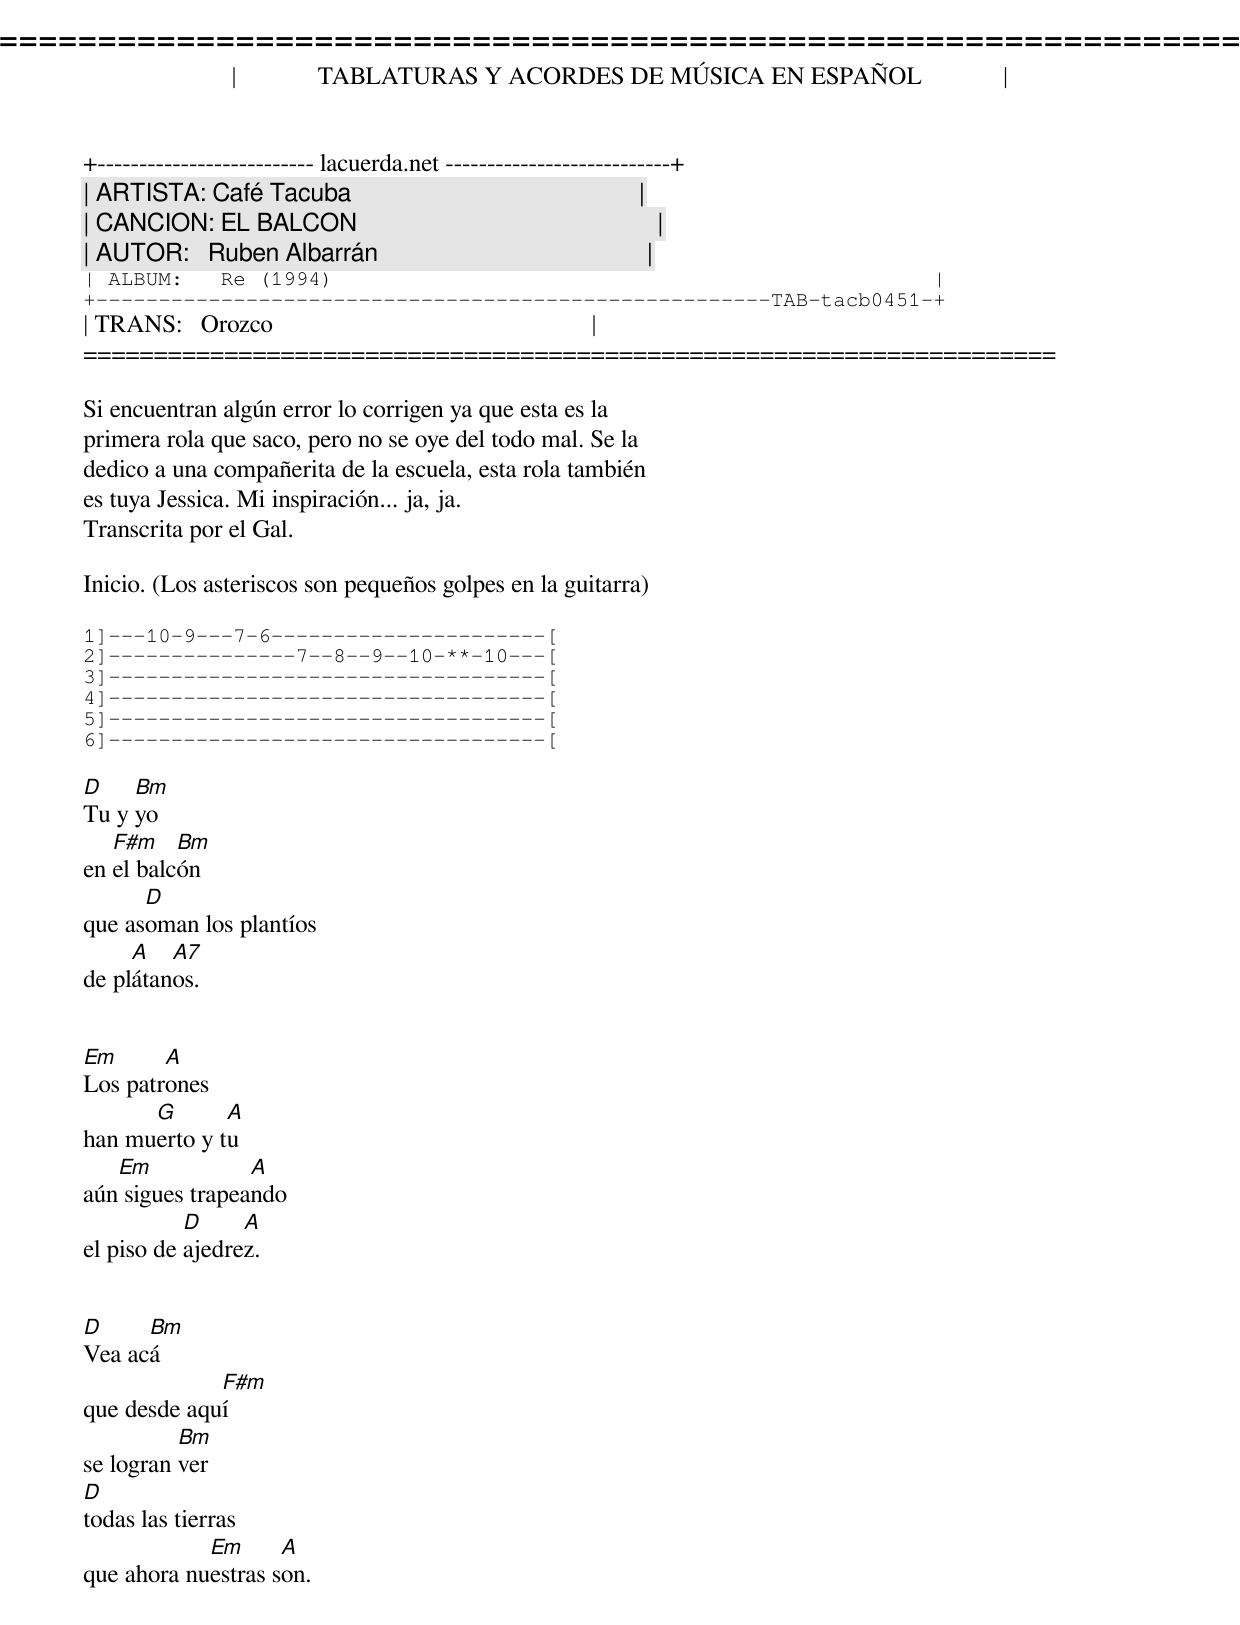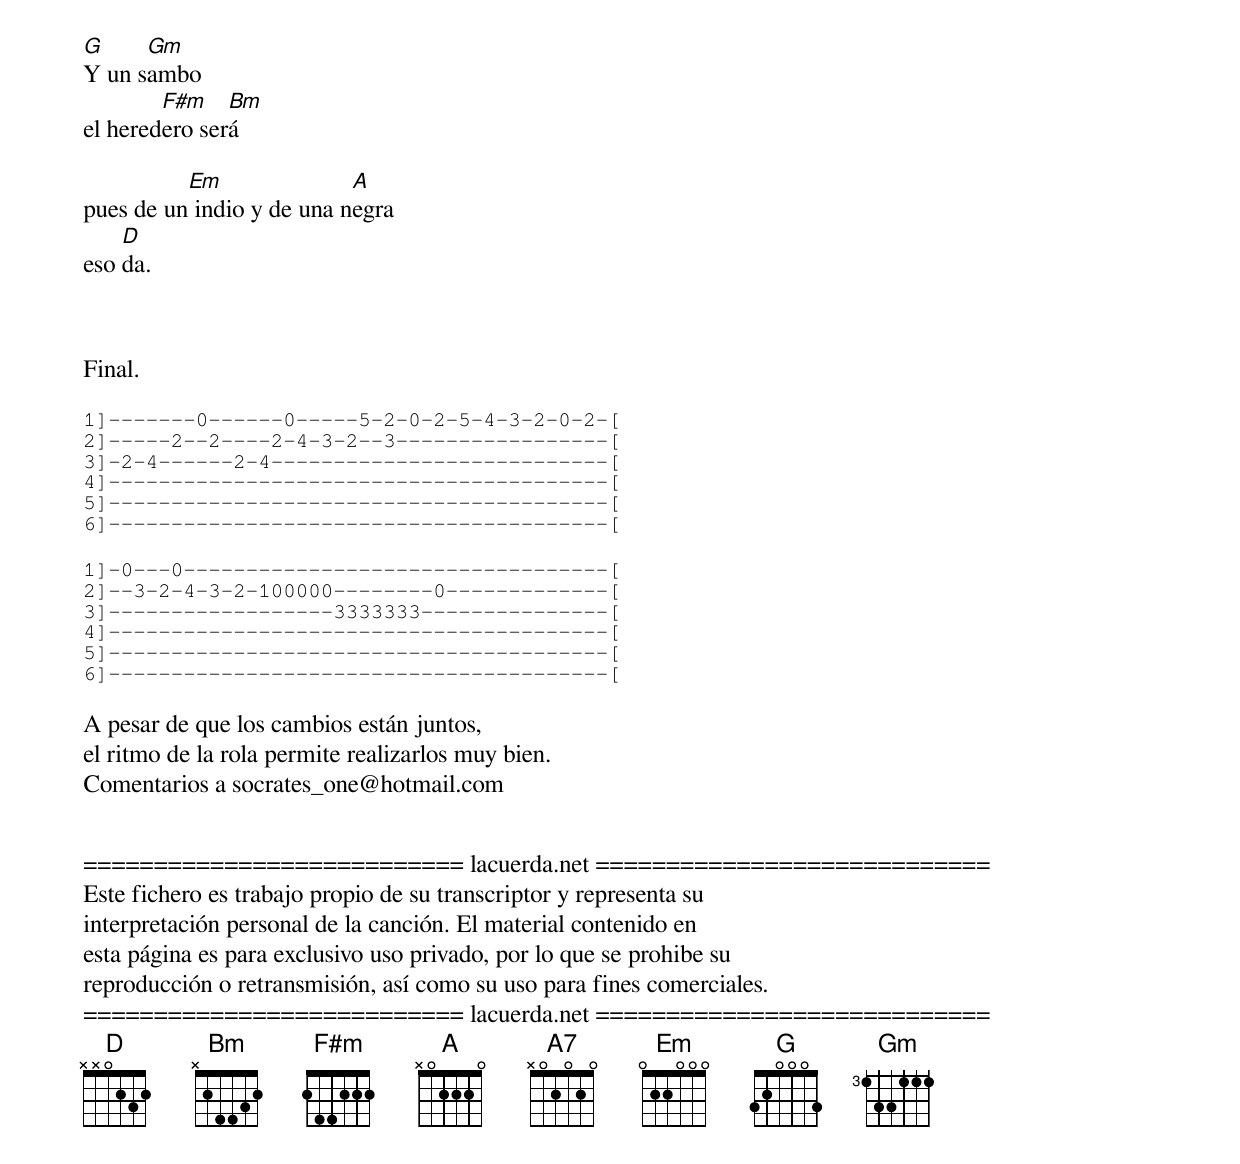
=====================================================================
|             TABLATURAS Y ACORDES DE MÚSICA EN ESPAÑOL             |
+-------------------------- lacuerda.net ---------------------------+
| ARTISTA: Café Tacuba                                              |
| CANCION: EL BALCON                                                |
| AUTOR:   Ruben Albarrán                                           |
| ALBUM:   Re (1994)                                                |
+------------------------------------------------------TAB-tacb0451-+
| TRANS:   Orozco                                                   |
=====================================================================

Si encuentran algún error lo corrigen ya que esta es la
primera rola que saco, pero no se oye del todo mal. Se la
dedico a una compañerita de la escuela, esta rola también
es tuya Jessica. Mi inspiración... ja, ja.
Transcrita por el Gal.

Inicio. (Los asteriscos son pequeños golpes en la guitarra)

1]---10-9---7-6----------------------[
2]---------------7--8--9--10-**-10---[
3]-----------------------------------[
4]-----------------------------------[
5]-----------------------------------[
6]-----------------------------------[

D    Bm
Tu y yo
   F#m    Bm
en el balcón
      D
que asoman los plantíos
     A   A7
de plátanos.


Em      A
Los patrones
      G       A
han muerto y tu
   Em            A
aún sigues trapeando
           D     A
el piso de ajedrez.


D     Bm
Vea acá
             F#m
que desde aquí
          Bm
se logran ver
D
todas las tierras
            Em      A
que ahora nuestras son.


G     Gm
Y un sambo
        F#m    Bm
el heredero será

          Em               A
pues de un indio y de una negra
    D
eso da.



Final.

1]-------0------0-----5-2-0-2-5-4-3-2-0-2-[
2]-----2--2----2-4-3-2--3-----------------[
3]-2-4------2-4---------------------------[
4]----------------------------------------[
5]----------------------------------------[
6]----------------------------------------[

1]-0---0----------------------------------[
2]--3-2-4-3-2-100000--------0-------------[
3]------------------3333333---------------[
4]----------------------------------------[
5]----------------------------------------[
6]----------------------------------------[

A pesar de que los cambios están juntos,
el ritmo de la rola permite realizarlos muy bien.
Comentarios a socrates_one@hotmail.com


=========================== lacuerda.net ============================
Este fichero es trabajo propio de su transcriptor y representa su
interpretación personal de la canción. El material contenido en
esta página es para exclusivo uso privado, por lo que se prohibe su
reproducción o retransmisión, así como su uso para fines comerciales.
=========================== lacuerda.net ============================
